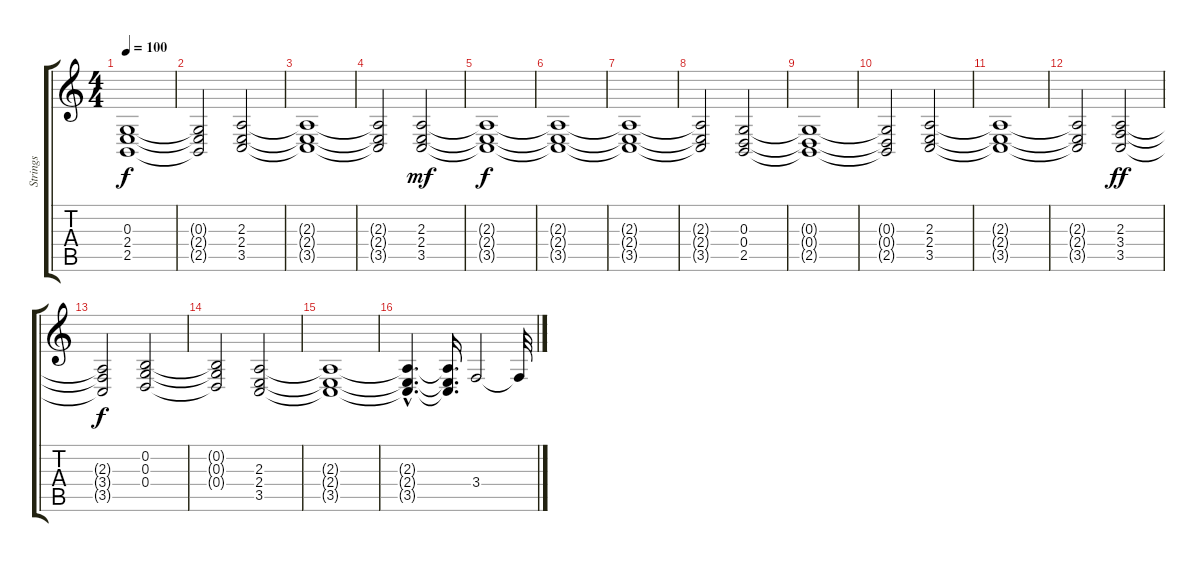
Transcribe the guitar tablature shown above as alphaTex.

\track ("Strings" "Strings") {instrument stringensemble2}
\staff {score tabs}
\tuning (E4 B3 G3 D3 A2 E2) {hide}
\ts (4 4)
\tempo 100
\clef g2
\ks c
(0.3{t} 2.4{t} 2.5{t}).1{dy f} |
(0.3{t} 2.4{t} 2.5{t}).2 (2.3 2.4 3.5).2 |
(2.3{t} 2.4{t} 3.5{t}).1 |
(2.3{t} 2.4{t} 3.5{t}).2 (2.3 2.4 3.5).2{dy mf} |
(2.3{t} 2.4{t} 3.5{t}).1{dy f} |
(2.3{t} 2.4{t} 3.5{t}).1 |
(2.3{t} 2.4{t} 3.5{t}).1 |
(2.3{t} 2.4{t} 3.5{t}).2 (0.3 0.4 2.5).2 |
(0.3{t} 0.4{t} 2.5{t}).1 |
(0.3{t} 0.4{t} 2.5{t}).2 (2.3 2.4 3.5).2 |
(2.3{t} 2.4{t} 3.5{t}).1 |
(2.3{t} 2.4{t} 3.5{t}).2 (2.3 3.4 3.5).2{dy ff} |
(2.3{t} 3.4{t} 3.5{t}).2{dy f} (0.2 0.3 0.4).2 |
(0.2{t} 0.3{t} 0.4{t}).2 (2.3 2.4 3.5).2 |
(2.3{t} 2.4{t} 3.5{t}).1 |
(2.3{hac t} 2.4{hac t} 3.5{hac t}).4{d} (2.3{t} 2.4{t} 3.5{t}).16{d} 3.4.2 3.4{t}.32
